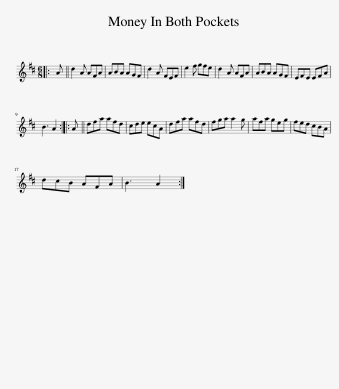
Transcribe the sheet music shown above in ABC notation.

X:1
L:1/8
M:6/8
I:linebreak $
K:D
V:1 treble
V:1
|: A || d2 A AFA | ABA AGF | d2 A FEF | e2 f gfe | %5
 d2 A AFA | ABA AGF | EFE EFA |$ B3 A2 :: A || %10
 dfa afd | cde ecA | dfa afd | fga a2 g | afa geg | %15
 fed cBA |$ dcB AFA | B3 A2 :| %18
